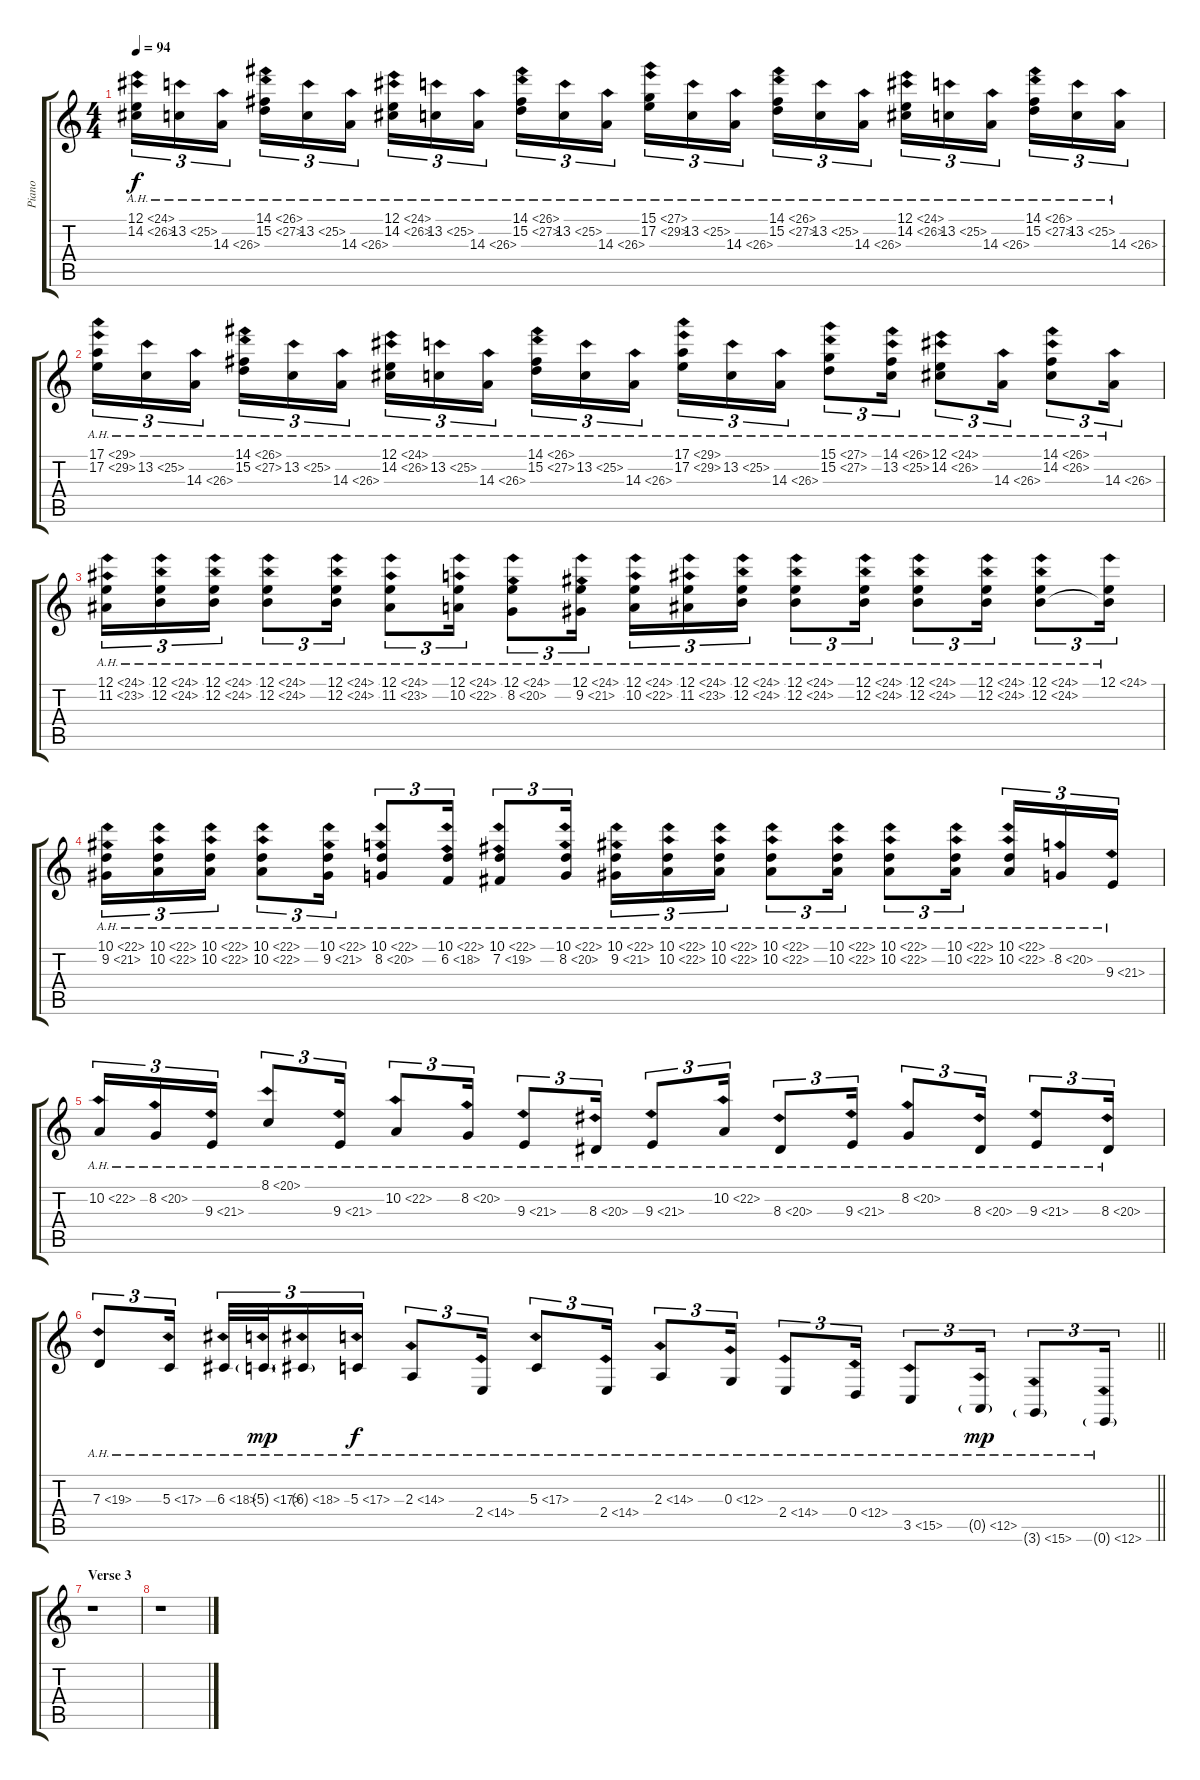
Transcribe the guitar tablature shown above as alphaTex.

\track ("Piano" "Piano") {instrument brightacousticpiano}
\staff {score tabs}
\tuning (E4 B3 G3 D3 A2 E2) {hide}
\ts (4 4)
\tempo 94
\clef g2
\ks c
(12.1{ah 12} 14.2{ah 12}).16{tu (3 2) dy f} 13.2{ah 12}.16{tu (3 2)} 14.3{ah 12}.16{tu (3 2) beam splitsecondary} (14.1{ah 12} 15.2{ah 12}).16{tu (3 2)} 13.2{ah 12}.16{tu (3 2)} 14.3{ah 12}.16{tu (3 2)} (12.1{ah 12} 14.2{ah 12}).16{tu (3 2)} 13.2{ah 12}.16{tu (3 2)} 14.3{ah 12}.16{tu (3 2) beam splitsecondary} (14.1{ah 12} 15.2{ah 12}).16{tu (3 2)} 13.2{ah 12}.16{tu (3 2)} 14.3{ah 12}.16{tu (3 2)} (15.1{ah 12} 17.2{ah 12}).16{tu (3 2)} 13.2{ah 12}.16{tu (3 2)} 14.3{ah 12}.16{tu (3 2) beam splitsecondary} (14.1{ah 12} 15.2{ah 12}).16{tu (3 2)} 13.2{ah 12}.16{tu (3 2)} 14.3{ah 12}.16{tu (3 2)} (12.1{ah 12} 14.2{ah 12}).16{tu (3 2)} 13.2{ah 12}.16{tu (3 2)} 14.3{ah 12}.16{tu (3 2) beam splitsecondary} (14.1{ah 12} 15.2{ah 12}).16{tu (3 2)} 13.2{ah 12}.16{tu (3 2)} 14.3{ah 12}.16{tu (3 2)} |
(17.1{ah 12} 17.2{ah 12}).16{tu (3 2)} 13.2{ah 12}.16{tu (3 2)} 14.3{ah 12}.16{tu (3 2) beam splitsecondary} (14.1{ah 12} 15.2{ah 12}).16{tu (3 2)} 13.2{ah 12}.16{tu (3 2)} 14.3{ah 12}.16{tu (3 2)} (12.1{ah 12} 14.2{ah 12}).16{tu (3 2)} 13.2{ah 12}.16{tu (3 2)} 14.3{ah 12}.16{tu (3 2) beam splitsecondary} (14.1{ah 12} 15.2{ah 12}).16{tu (3 2)} 13.2{ah 12}.16{tu (3 2)} 14.3{ah 12}.16{tu (3 2)} (17.1{ah 12} 17.2{ah 12}).16{tu (3 2)} 13.2{ah 12}.16{tu (3 2)} 14.3{ah 12}.16{tu (3 2)} (15.1{ah 12} 15.2{ah 12}).8{tu (3 2)} (14.1{ah 12} 13.2{ah 12}).16{tu (3 2)} (12.1{ah 12} 14.2{ah 12}).8{tu (3 2)} 14.3{ah 12}.16{tu (3 2)} (14.1{ah 12} 14.2{ah 12}).8{tu (3 2)} 14.3{ah 12}.16{tu (3 2)} |
(12.1{ah 12} 11.2{ah 12}).16{tu (3 2)} (12.1{ah 12} 12.2{ah 12}).16{tu (3 2)} (12.1{ah 12} 12.2{ah 12}).16{tu (3 2)} (12.1{ah 12} 12.2{ah 12}).8{tu (3 2)} (12.1{ah 12} 12.2{ah 12}).16{tu (3 2)} (12.1{ah 12} 11.2{ah 12}).8{tu (3 2)} (12.1{ah 12} 10.2{ah 12}).16{tu (3 2)} (12.1{ah 12} 8.2{ah 12}).8{tu (3 2)} (12.1{ah 12} 9.2{ah 12}).16{tu (3 2)} (12.1{ah 12} 10.2{ah 12}).16{tu (3 2)} (12.1{ah 12} 11.2{ah 12}).16{tu (3 2)} (12.1{ah 12} 12.2{ah 12}).16{tu (3 2)} (12.1{ah 12} 12.2{ah 12}).8{tu (3 2)} (12.1{ah 12} 12.2{ah 12}).16{tu (3 2)} (12.1{ah 12} 12.2{ah 12}).8{tu (3 2)} (12.1{ah 12} 12.2{ah 12}).16{tu (3 2)} (12.1{ah 12} 12.2{ah 12}).8{tu (3 2)} (12.1{ah 12} 12.2{t}).16{tu (3 2)} |
(10.1{ah 12} 9.2{ah 12}).16{tu (3 2)} (10.1{ah 12} 10.2{ah 12}).16{tu (3 2)} (10.1{ah 12} 10.2{ah 12}).16{tu (3 2)} (10.1{ah 12} 10.2{ah 12}).8{tu (3 2)} (10.1{ah 12} 9.2{ah 12}).16{tu (3 2)} (10.1{ah 12} 8.2{ah 12}).8{tu (3 2)} (10.1{ah 12} 6.2{ah 12}).16{tu (3 2)} (10.1{ah 12} 7.2{ah 12}).8{tu (3 2)} (10.1{ah 12} 8.2{ah 12}).16{tu (3 2)} (10.1{ah 12} 9.2{ah 12}).16{tu (3 2)} (10.1{ah 12} 10.2{ah 12}).16{tu (3 2)} (10.1{ah 12} 10.2{ah 12}).16{tu (3 2)} (10.1{ah 12} 10.2{ah 12}).8{tu (3 2)} (10.1{ah 12} 10.2{ah 12}).16{tu (3 2)} (10.1{ah 12} 10.2{ah 12}).8{tu (3 2)} (10.1{ah 12} 10.2{ah 12}).16{tu (3 2) beam splitsecondary} (10.1{ah 12} 10.2{ah 12}).16{tu (3 2)} 8.2{ah 12}.16{tu (3 2)} 9.3{ah 12}.16{tu (3 2)} |
10.2{ah 12}.16{tu (3 2)} 8.2{ah 12}.16{tu (3 2)} 9.3{ah 12}.16{tu (3 2)} 8.1{ah 12}.8{tu (3 2)} 9.3{ah 12}.16{tu (3 2)} 10.2{ah 12}.8{tu (3 2)} 8.2{ah 12}.16{tu (3 2)} 9.3{ah 12}.8{tu (3 2)} 8.3{ah 12}.16{tu (3 2)} 9.3{ah 12}.8{tu (3 2)} 10.2{ah 12}.16{tu (3 2)} 8.3{ah 12}.8{tu (3 2)} 9.3{ah 12}.16{tu (3 2)} 8.2{ah 12}.8{tu (3 2)} 8.3{ah 12}.16{tu (3 2)} 9.3{ah 12}.8{tu (3 2)} 8.3{ah 12}.16{tu (3 2)} |
\barLineRight lightlight
7.3{ah 12}.8{tu (3 2)} 5.3{ah 12}.16{tu (3 2) beam splitsecondary} 6.3{ah 12}.32{tu (3 2)} 5.3{ah 12 g}.32{tu (3 2) dy mp} 6.3{ah 12 g}.16{tu (3 2)} 5.3{ah 12}.16{tu (3 2) dy f} 2.3{ah 12}.8{tu (3 2)} 2.4{ah 12}.16{tu (3 2)} 5.3{ah 12}.8{tu (3 2)} 2.4{ah 12}.16{tu (3 2)} 2.3{ah 12}.8{tu (3 2)} 0.3{ah 12}.16{tu (3 2)} 2.4{ah 12}.8{tu (3 2)} 0.4{ah 12}.16{tu (3 2)} 3.5{ah 12}.8{tu (3 2)} 0.5{ah 12 g}.16{tu (3 2) dy mp} 3.6{ah 12 g}.8{tu (3 2)} 0.6{ah 12 g}.16{tu (3 2)} |
\section ("" "Verse 3")
r.1 |
r.1
